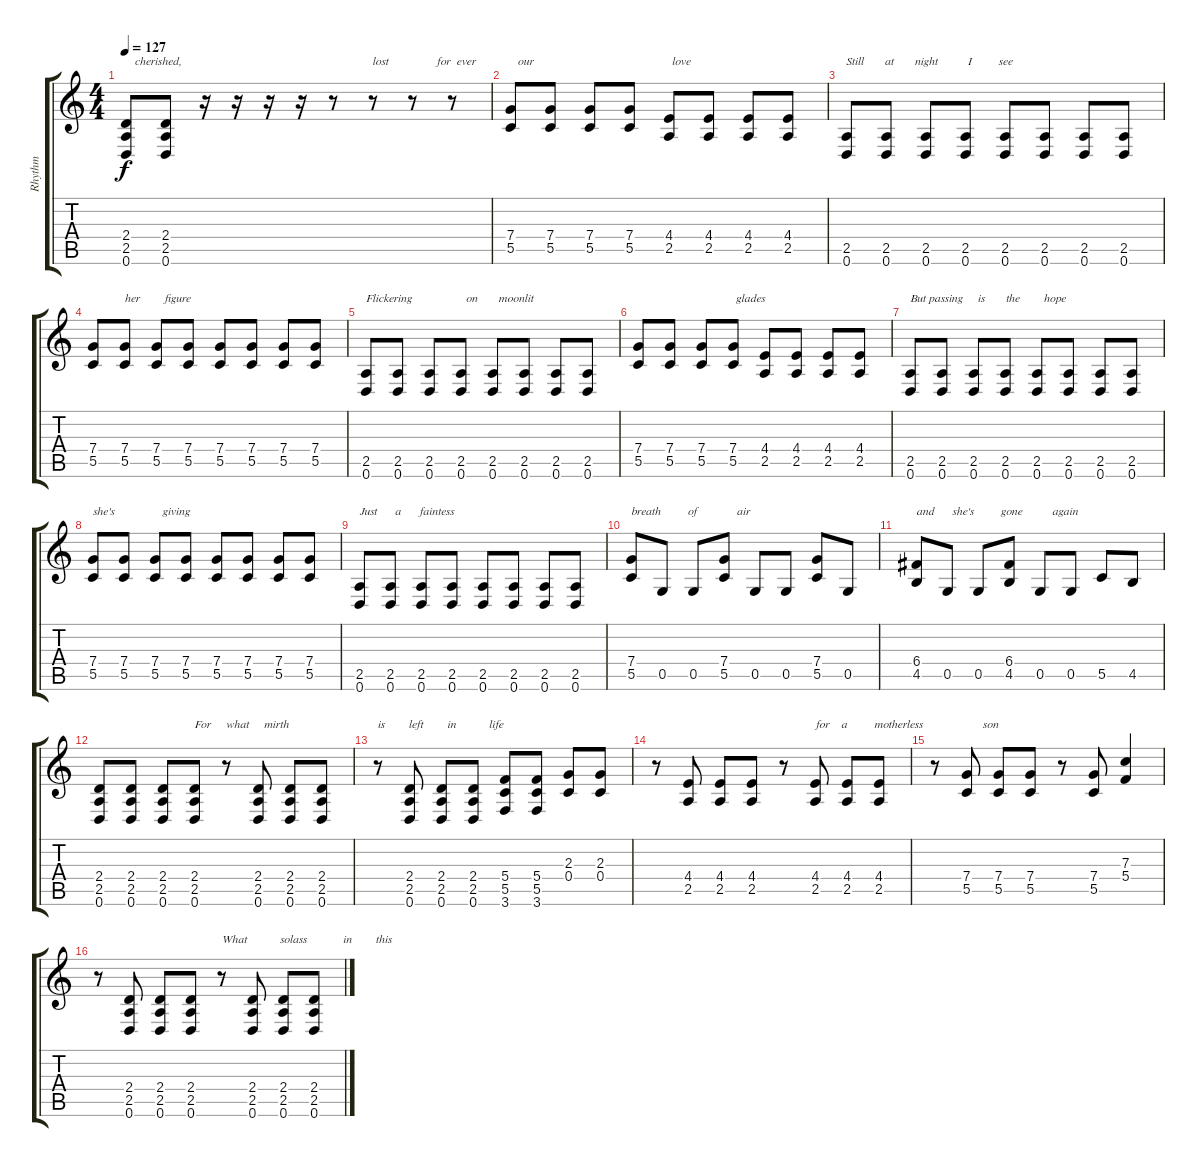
\track ("Rhythm " "Rhythm ") {instrument distortionguitar}
\staff {score tabs}
\tuning (D4 A3 F3 C3 G2 D2) {hide}
\ts (4 4)
\tempo 127
\clef g2
\ks c
(2.4 2.5 0.6).8{txt "   cherished," dy f} (2.4 2.5 0.6).8 r.16 r.16 r.16 r.16 r.8 r.8{txt "lost                for  ever              our   "} r.8 r.8 |
(7.4 5.5).8 (7.4 5.5).8 (7.4 5.5).8 (7.4 5.5).8 (4.4 2.5).8{txt " love"} (4.4 2.5).8 (4.4 2.5).8 (4.4 2.5).8 |
(2.5 0.6).8{txt "Still       at       night          I         see" balance 6} (2.5 0.6).8 (2.5 0.6).8 (2.5 0.6).8 (2.5 0.6).8 (2.5 0.6).8 (2.5 0.6).8 (2.5 0.6).8 |
(7.4 5.5).8 (7.4 5.5).8{txt "her        figure"} (7.4 5.5).8 (7.4 5.5).8 (7.4 5.5).8 (7.4 5.5).8 (7.4 5.5).8 (7.4 5.5).8 |
(2.5 0.6).8{txt "Flickering                  on       moonlit  "} (2.5 0.6).8 (2.5 0.6).8 (2.5 0.6).8 (2.5 0.6).8 (2.5 0.6).8 (2.5 0.6).8 (2.5 0.6).8 |
(7.4 5.5).8 (7.4 5.5).8 (7.4 5.5).8 (7.4 5.5).8{txt " glades"} (4.4 2.5).8 (4.4 2.5).8 (4.4 2.5).8 (4.4 2.5).8 |
(2.5 0.6).8{txt "But passing     is       the        hope  "} (2.5 0.6).8 (2.5 0.6).8 (2.5 0.6).8 (2.5 0.6).8 (2.5 0.6).8 (2.5 0.6).8 (2.5 0.6).8 |
(7.4 5.5).8{txt "she's                giving"} (7.4 5.5).8 (7.4 5.5).8 (7.4 5.5).8 (7.4 5.5).8 (7.4 5.5).8 (7.4 5.5).8 (7.4 5.5).8 |
(2.5 0.6).8{txt "Just      a      faintess          "} (2.5 0.6).8 (2.5 0.6).8 (2.5 0.6).8 (2.5 0.6).8 (2.5 0.6).8 (2.5 0.6).8 (2.5 0.6).8 |
(7.4 5.5).8{txt "breath         of             air"} 0.5.8 0.5.8 (7.4 5.5).8 0.5.8 0.5.8 (7.4 5.5).8 0.5.8 |
(6.4 4.5).8{txt "and      she's         gone          again"} 0.5.8 0.5.8 (6.4 4.5).8 0.5.8 0.5.8 5.5.8 4.5.8 |
(2.4 2.5 0.6).8{volume 16 balance 3} (2.4 2.5 0.6).8 (2.4 2.5 0.6).8 (2.4 2.5 0.6).8{txt "For     what     mirth  "} r.8 (2.4 2.5 0.6).8 (2.4 2.5 0.6).8 (2.4 2.5 0.6).8 |
r.8{txt "is        left        in           life"} (2.4 2.5 0.6).8 (2.4 2.5 0.6).8 (2.4 2.5 0.6).8 (5.4 5.5 3.6).8 (5.4 5.5 3.6).8 (2.3 0.4).8 (2.3 0.4).8 |
r.8 (4.4 2.5).8 (4.4 2.5).8 (4.4 2.5).8 r.8 (4.4 2.5).8{txt "for    a         motherless                    son"} (4.4 2.5).8 (4.4 2.5).8 |
r.8 (7.4 5.5).8 (7.4 5.5).8 (7.4 5.5).8 r.8 (7.4 5.5).8 (7.3 5.4).4 |
r.8{volume 16 balance 0} (2.4 2.5 0.6).8 (2.4 2.5 0.6).8 (2.4 2.5 0.6).8 r.8{txt "What           solass            in        this"} (2.4 2.5 0.6).8 (2.4 2.5 0.6).8 (2.4 2.5 0.6).8
